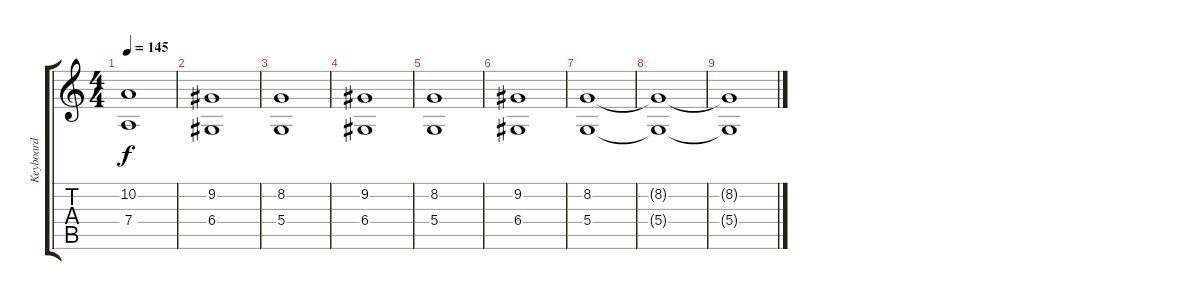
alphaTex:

\track ("Keyboard" "Keyboard") {instrument stringensemble2}
\staff {score tabs}
\tuning (E4 B3 G3 D3 A2 E2) {hide}
\ts (4 4)
\tempo 145
\clef g2
\ks c
(10.2{t} 7.4{t}).1{dy f} |
(9.2 6.4).1 |
(8.2 5.4).1 |
(9.2 6.4).1 |
(8.2 5.4).1 |
(9.2 6.4).1 |
(8.2 5.4).1 |
(8.2{t} 5.4{t}).1 |
(8.2{t} 5.4{t}).1
